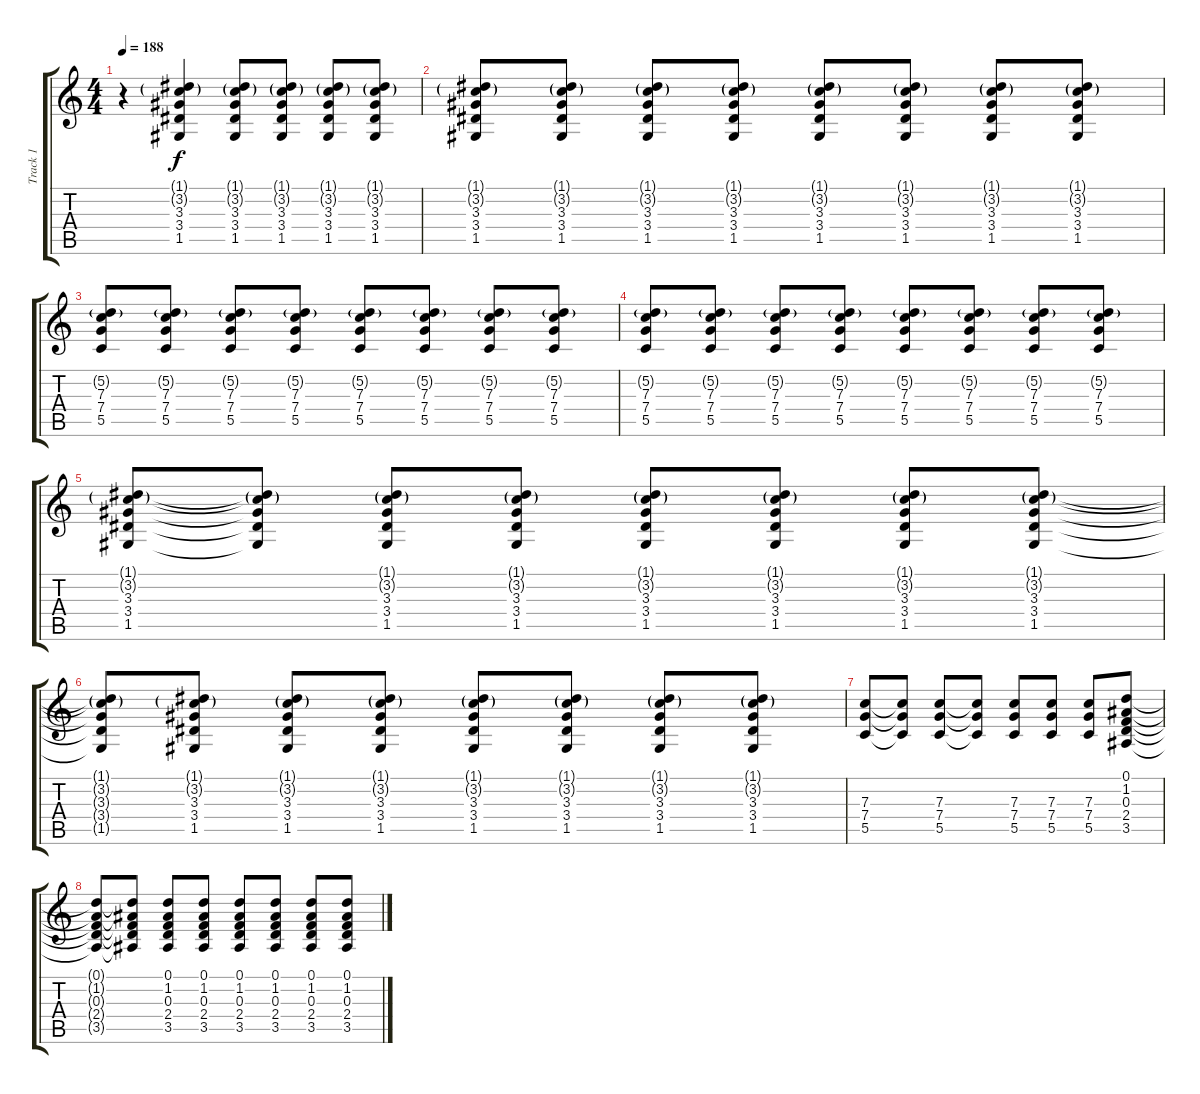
\track ("Track 1" "Track 1") {instrument distortionguitar}
\staff {score tabs}
\tuning (D4 A3 F3 C3 G2 C2) {hide}
\ts (4 4)
\tempo 188
\clef g2
\ks c
r.4{dy f} (1.1{g} 3.2{g} 3.3 3.4 1.5).4 (1.1{g} 3.2{g} 3.3 3.4 1.5).8 (1.1{g} 3.2{g} 3.3 3.4 1.5).8 (1.1{g} 3.2{g} 3.3 3.4 1.5).8 (1.1{g} 3.2{g} 3.3 3.4 1.5).8 |
(1.1{g} 3.2{g} 3.3 3.4 1.5).8 (1.1{g} 3.2{g} 3.3 3.4 1.5).8 (1.1{g} 3.2{g} 3.3 3.4 1.5).8 (1.1{g} 3.2{g} 3.3 3.4 1.5).8 (1.1{g} 3.2{g} 3.3 3.4 1.5).8 (1.1{g} 3.2{g} 3.3 3.4 1.5).8 (1.1{g} 3.2{g} 3.3 3.4 1.5).8 (1.1{g} 3.2{g} 3.3 3.4 1.5).8 |
(5.2{g} 7.3 7.4 5.5).8 (5.2{g} 7.3 7.4 5.5).8 (5.2{g} 7.3 7.4 5.5).8 (5.2{g} 7.3 7.4 5.5).8 (5.2{g} 7.3 7.4 5.5).8 (5.2{g} 7.3 7.4 5.5).8 (5.2{g} 7.3 7.4 5.5).8 (5.2{g} 7.3 7.4 5.5).8 |
(5.2{g} 7.3 7.4 5.5).8 (5.2{g} 7.3 7.4 5.5).8 (5.2{g} 7.3 7.4 5.5).8 (5.2{g} 7.3 7.4 5.5).8 (5.2{g} 7.3 7.4 5.5).8 (5.2{g} 7.3 7.4 5.5).8 (5.2{g} 7.3 7.4 5.5).8 (5.2{g} 7.3 7.4 5.5).8 |
(1.1{g} 3.2{g} 3.3 3.4 1.5).8 (1.1{g t} 3.2{g t} 3.3{t} 3.4{t} 1.5{t}).8 (1.1{g} 3.2{g} 3.3 3.4 1.5).8 (1.1{g} 3.2{g} 3.3 3.4 1.5).8 (1.1{g} 3.2{g} 3.3 3.4 1.5).8 (1.1{g} 3.2{g} 3.3 3.4 1.5).8 (1.1{g} 3.2{g} 3.3 3.4 1.5).8 (1.1{g} 3.2{g} 3.3 3.4 1.5).8 |
(1.1{g t} 3.2{g t} 3.3{t} 3.4{t} 1.5{t}).8 (1.1{g} 3.2{g} 3.3 3.4 1.5).8 (1.1{g} 3.2{g} 3.3 3.4 1.5).8 (1.1{g} 3.2{g} 3.3 3.4 1.5).8 (1.1{g} 3.2{g} 3.3 3.4 1.5).8 (1.1{g} 3.2{g} 3.3 3.4 1.5).8 (1.1{g} 3.2{g} 3.3 3.4 1.5).8 (1.1{g} 3.2{g} 3.3 3.4 1.5).8 |
(7.3 7.4 5.5).8 (7.3{t} 7.4{t} 5.5{t}).8 (7.3 7.4 5.5).8 (7.3{t} 7.4{t} 5.5{t}).8 (7.3 7.4 5.5).8 (7.3 7.4 5.5).8 (7.3 7.4 5.5).8 (0.1 1.2 0.3 2.4 3.5).8 |
(0.1{t} 1.2{t} 0.3{t} 2.4{t} 3.5{t}).8 (0.1{t} 1.2{t} 0.3{t} 2.4{t} 3.5{t}).8 (0.1 1.2 0.3 2.4 3.5).8 (0.1 1.2 0.3 2.4 3.5).8 (0.1 1.2 0.3 2.4 3.5).8 (0.1 1.2 0.3 2.4 3.5).8 (0.1 1.2 0.3 2.4 3.5).8 (0.1 1.2 0.3 2.4 3.5).8
